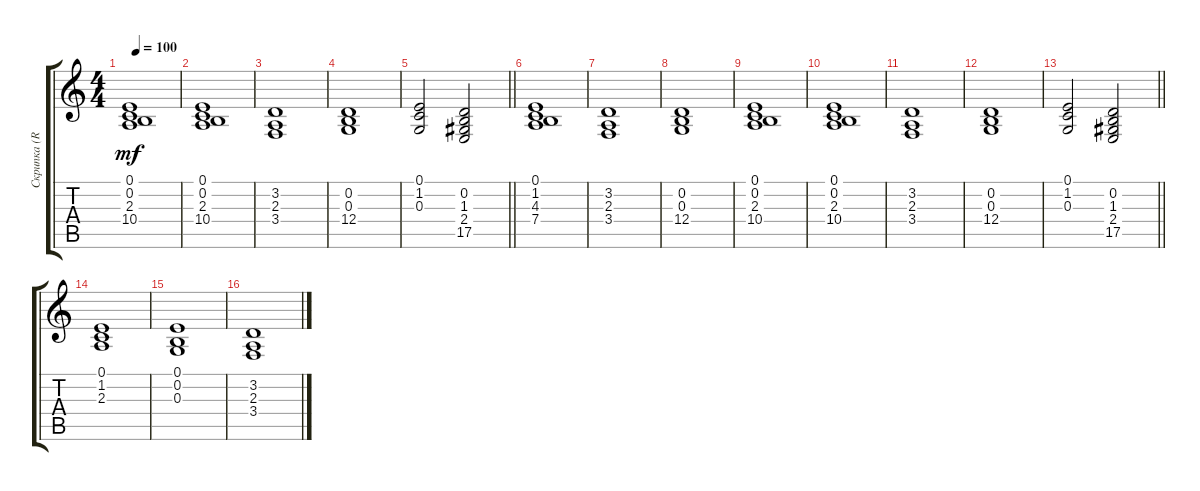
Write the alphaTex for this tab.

\track ("Скрипка (R)" "Скрипка (R") {instrument stringensemble1}
\staff {score tabs}
\tuning (E4 B3 G3 D3 A2 E2) {hide}
\ts (4 4)
\tempo 100
\clef g2
\ks c
(0.1 0.2 2.3 10.4).1{dy mf} |
(0.1 0.2 2.3 10.4).1 |
(3.2 2.3 3.4).1 |
(0.2 0.3 12.4).1 |
\barLineRight lightlight
(0.1 1.2 0.3).2 (0.2 1.3 2.4 17.5).2 |
(0.1 1.2 4.3 7.4).1 |
(3.2 2.3 3.4).1 |
(0.2 0.3 12.4).1 |
(0.1 0.2 2.3 10.4).1 |
(0.1 0.2 2.3 10.4).1 |
(3.2 2.3 3.4).1 |
(0.2 0.3 12.4).1 |
\barLineRight lightlight
(0.1 1.2 0.3).2 (0.2 1.3 2.4 17.5).2 |
(0.1 1.2 2.3).1{volume 8} |
(0.1 0.2 0.3).1 |
(3.2 2.3 3.4).1
